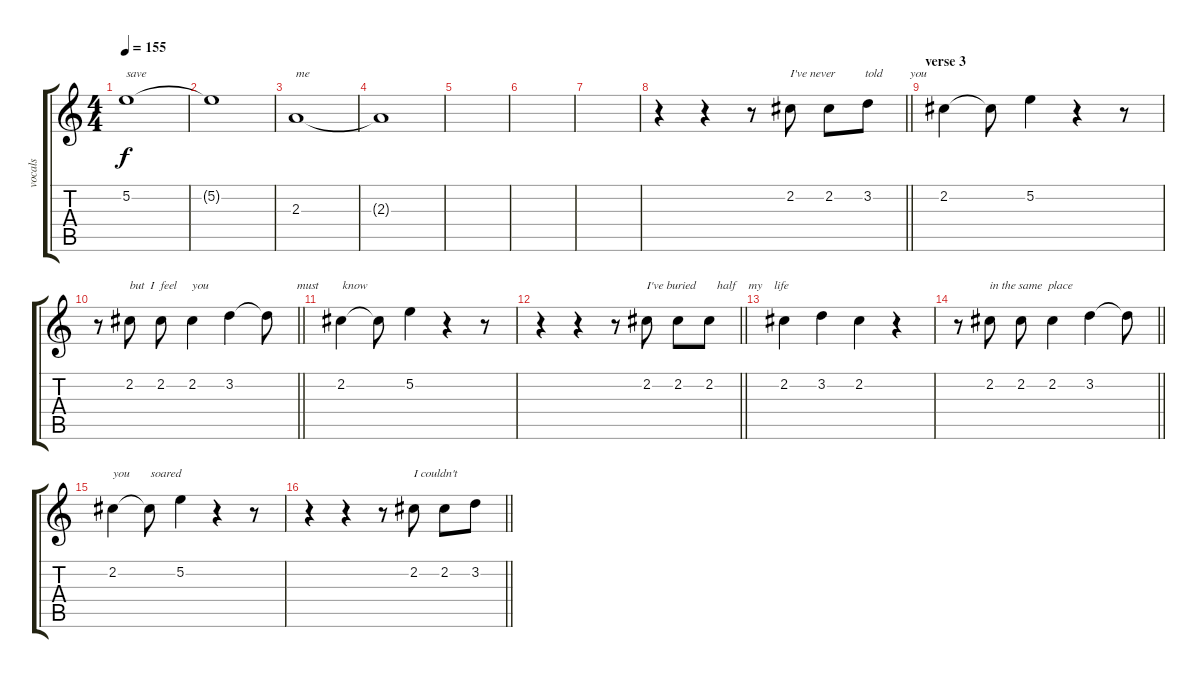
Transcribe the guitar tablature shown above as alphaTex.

\track ("vocals" "vocals") {instrument overdrivenguitar}
\staff {score tabs}
\tuning (E4 B3 G3 D3 A2 E2) {hide}
\ts (4 4)
\tempo 155
\clef g2
\ks c
5.2.1{txt "save" dy f} |
5.2{t}.1 |
2.3.1{txt "me"} |
2.3{t}.1 |
|
|
|
\barLineRight lightlight
r.4 r.4 r.8 2.2.8{txt "I've never          told         you"} 2.2.8 3.2.8 |
\section ("" "verse 3")
2.2.4 2.2{t}.8 5.2.4 r.4 r.8 |
\barLineRight lightlight
r.8 2.2.8{txt "but  I  feel     you "} 2.2.8 2.2.4 3.2.4 3.2{t}.8{txt "          must        know"} |
2.2.4 2.2{t}.8 5.2.4 r.4 r.8 |
\barLineRight lightlight
r.4 r.4 r.8 2.2.8{txt "I've buried       half    my    life"} 2.2.8 2.2.8 |
2.2.4 3.2.4 2.2.4 r.4 |
\barLineRight lightlight
r.8 2.2.8{txt "in the same  place"} 2.2.8 2.2.4 3.2.4 3.2{t}.8 |
2.2.4{txt "you       soared"} 2.2{t}.8 5.2.4 r.4 r.8 |
\barLineRight lightlight
r.4 r.4 r.8 2.2.8{txt "I couldn't "} 2.2.8 3.2.8
